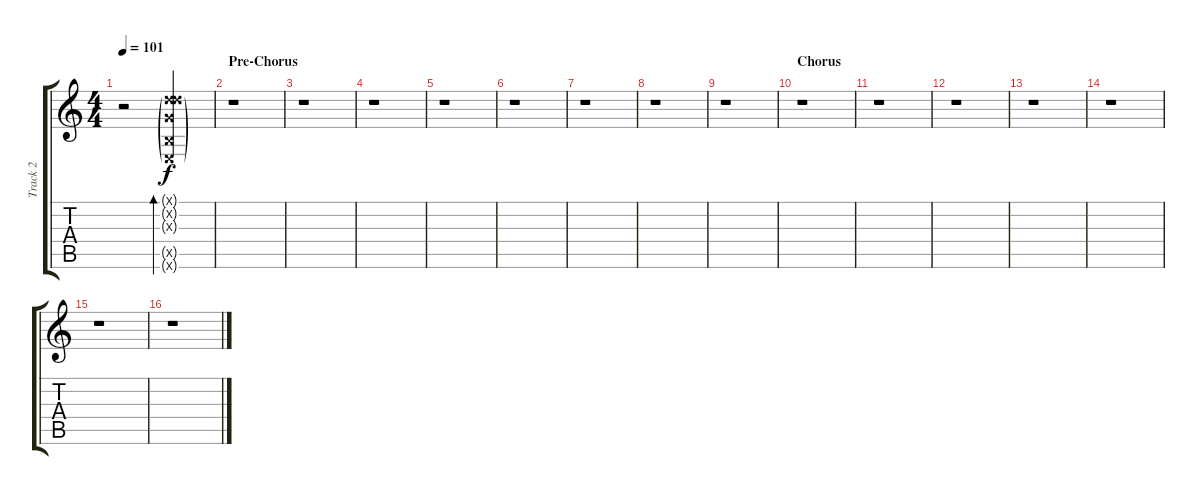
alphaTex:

\track ("Track 2" "Track 2") {instrument electricguitarjazz}
\staff {score tabs}
\tuning (D4 B3 G3 D3 G2 D2) {hide}
\ts (4 4)
\tempo 101
\clef g2
\ks c
r.2{dy f} (0.1{g x} 3.2{g x} 0.3{g x} 4.5{g x} 2.6{g x}).2{bd 30} |
\section ("" "Pre-Chorus")
r.1 |
r.1 |
r.1 |
r.1 |
r.1 |
r.1 |
r.1 |
r.1 |
\section ("" "Chorus")
r.1 |
r.1 |
r.1 |
r.1 |
r.1 |
r.1 |
r.1
